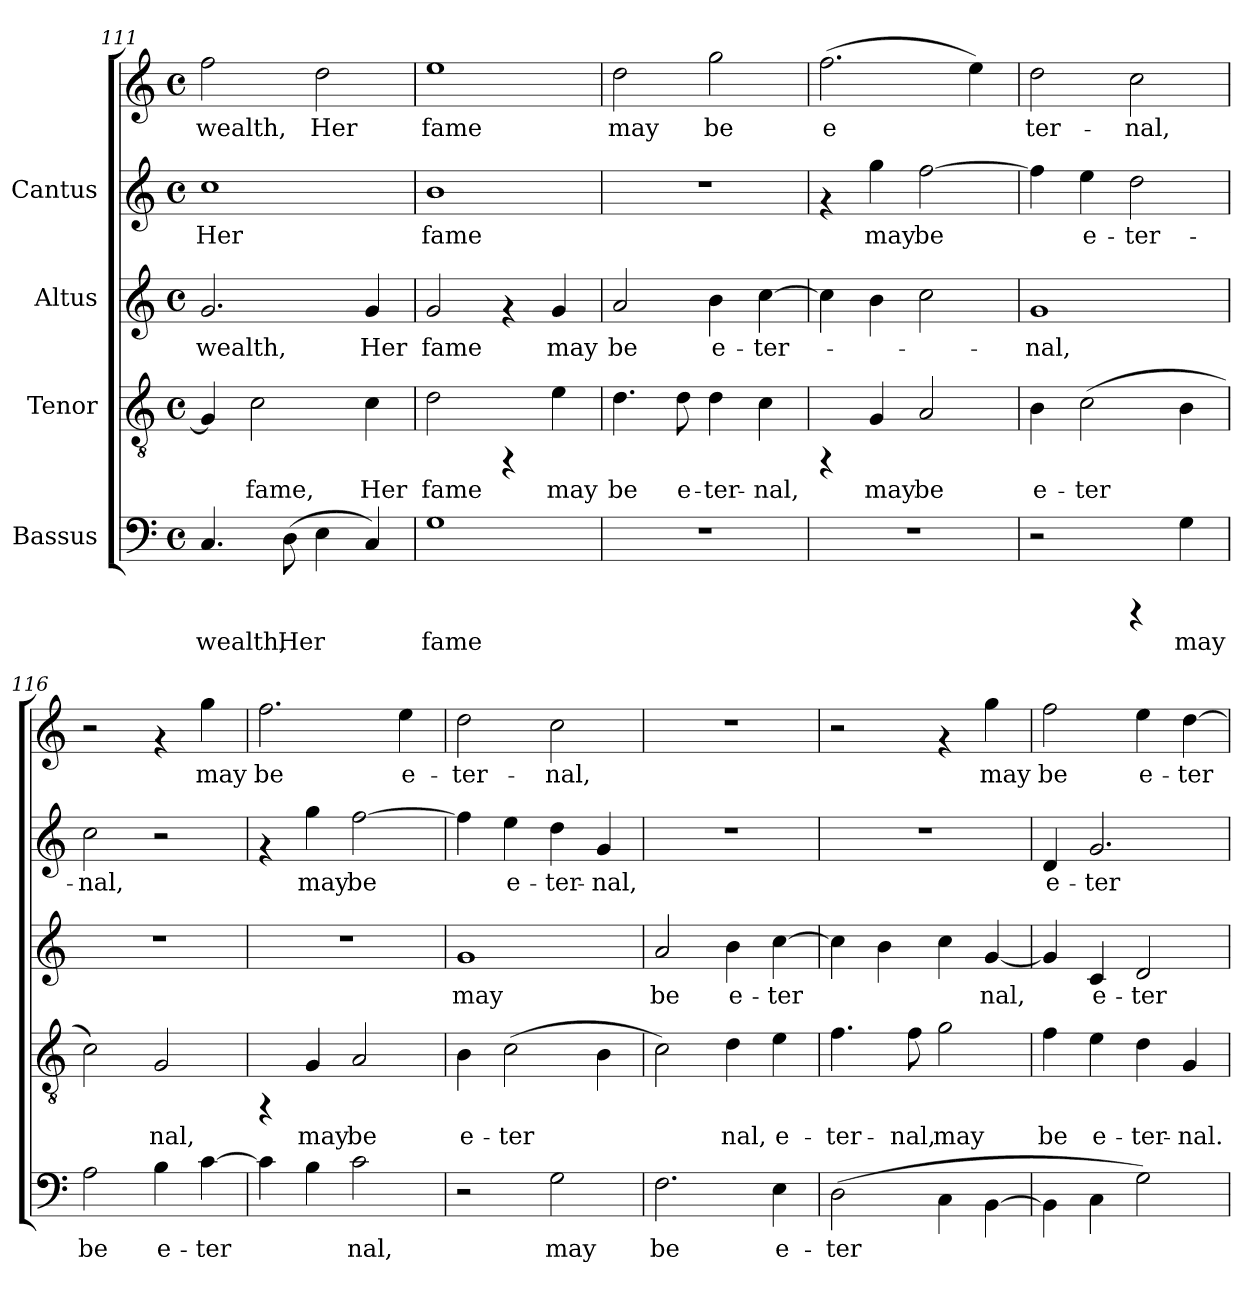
**kern	**text	**kern	**text	**kern	**text	**kern	**text	**kern	**text
*part4	*part4	*part3	*part3	*part2	*part2	*part1	*part1	*part1	*part1
*staff5	*staff5	*staff4	*staff4	*staff3	*staff3	*staff2	*staff2	*staff1	*staff1
*I"Bassus	*	*I"Tenor	*	*I"Altus	*	*I"Cantus	*	*	*
*clefF4	*	*clefGv2	*	*clefG2	*	*clefG2	*	*clefG2	*
*M4/4	*	*M4/4	*	*M4/4	*	*M4/4	*	*M4/4	*
*met(c)	*	*met(c)	*	*met(c)	*	*met(c)	*	*met(c)	*
=111	=111	=111	=111	=111	=111	=111	=111	=111	=111
!	!LO:LY:b:cj	!	!LO:LY:b:cj	!	!LO:LY:b:cj	!	!LO:LY:b:cj	!	!LO:LY:b:cj
4.C/	wealth,	4G/]	.	2.g/	wealth,	1cc	Her	2ff\	wealth,
!	!	!	!LO:LY:b:cj	!	!	!	!	!	!
.	.	2c\	fame,	.	.	.	.	.	.
!	!LO:LY:b:cj	!	!	!	!	!	!	!	!
(>8D\	Her	.	.	.	.	.	.	.	.
!	!LO:LY:b:cj	!	!	!	!	!	!	!	!LO:LY:b:cj
4E\	.	.	.	.	.	.	.	2dd\	Her
!	!LO:LY:b:cj	!	!LO:LY:b:cj	!	!LO:LY:b:cj	!	!	!	!
4C/)	.	4c\	Her	4g/	Her	.	.	.	.
=112	=112	=112	=112	=112	=112	=112	=112	=112	=112
!	!LO:LY:b:cj	!	!LO:LY:b:cj	!	!LO:LY:b:cj	!	!LO:LY:b:cj	!	!LO:LY:b:cj
1G	fame	2d\	fame	2g/	fame	1b	fame	1ee	fame
.	.	4rFF	.	4rf	.	.	.	.	.
!	!	!	!LO:LY:b:cj	!	!LO:LY:b:cj	!	!	!	!
.	.	4e\	may	4g/	may	.	.	.	.
=113	=113	=113	=113	=113	=113	=113	=113	=113	=113
!	!	!	!LO:LY:b:cj	!	!LO:LY:b:cj	!	!	!	!LO:LY:b:cj
1r	.	4.d\	be	2a/	be	1r	.	2dd\	may
!	!	!	!LO:LY:b:cj	!	!	!	!	!	!
.	.	8d\	e-	.	.	.	.	.	.
!	!	!	!LO:LY:b:cj	!	!LO:LY:b:cj	!	!	!	!LO:LY:b:cj
.	.	4d\	-ter-	4b\	e-	.	.	2gg\	be
!	!	!	!LO:LY:b:cj	!	!LO:LY:b:cj	!	!	!	!
.	.	4c\	-nal,	[>4cc\	-ter-	.	.	.	.
=114	=114	=114	=114	=114	=114	=114	=114	=114	=114
!	!	!	!	!	!	!	!	!	!LO:LY:b:cj
1r	.	4rFF	.	4cc\]	.	4rf	.	(>2.ff\	e-
!	!	!	!LO:LY:b:cj	!	!	!	!LO:LY:b:cj	!	!
.	.	4G/	may	4b\	.	4gg\	-may	.	.
!	!	!	!LO:LY:b:cj	!	!	!	!LO:LY:b:cj	!	!
.	.	2A/	be	2cc\	.	[>2ff\	be	.	.
!	!	!	!	!	!	!	!	!	!LO:LY:b:cj
.	.	.	.	.	.	.	.	4ee\)	--
!!LO:LB:g=z
=115	=115	=115	=115	=115	=115	=115	=115	=115	=115
!	!	!	!LO:LY:b:cj	!	!LO:LY:b:cj	!	!LO:LY:b:cj	!	!LO:LY:b:cj
2r	.	4B\	e-	1g	-nal,	4ff\]	.	2dd\	ter-
!	!	!	!LO:LY:b:cj	!	!	!	!LO:LY:b:cj	!	!
.	.	(>2c\	-ter-	.	.	4ee\	e-	.	.
!	!	!	!	!	!	!	!LO:LY:b:cj	!	!LO:LY:b:cj
4rCCC	.	.	.	.	.	2dd\	-ter-	2cc\	-nal,
!	!LO:LY:b:cj	!	!LO:LY:b:cj	!	!	!	!	!	!
4G\	may	4B\	--	.	.	.	.	.	.
=116	=116	=116	=116	=116	=116	=116	=116	=116	=116
!	!LO:LY:b:cj	!	!LO:LY:b:cj	!	!	!	!LO:LY:b:cj	!	!
2A\	be	2c\)	-	1r	.	2cc\	nal,	2r	.
!	!LO:LY:b:cj	!	!LO:LY:b:cj	!	!	!	!	!	!
4B\	e-	2G/	nal,	.	.	2r	.	4rf	.
!	!LO:LY:b:cj	!	!	!	!	!	!	!	!LO:LY:b:cj
[>4c\	-ter-	.	.	.	.	.	.	4gg\	-may
=117	=117	=117	=117	=117	=117	=117	=117	=117	=117
!	!LO:LY:b:cj	!	!	!	!	!	!	!	!LO:LY:b:cj
4c\]	-	4rFF	.	1r	.	4rf	.	2.ff\	be
!	!LO:LY:b:cj	!	!LO:LY:b:cj	!	!	!	!LO:LY:b:cj	!	!
4B\	.	4G/	may	.	.	4gg\	-may	.	.
!	!LO:LY:b:cj	!	!LO:LY:b:cj	!	!	!	!LO:LY:b:cj	!	!
2c\	nal,	2A/	be	.	.	[>2ff\	be	.	.
!	!	!	!	!	!	!	!	!	!LO:LY:b:cj
.	.	.	.	.	.	.	.	4ee\	e-
=118	=118	=118	=118	=118	=118	=118	=118	=118	=118
!	!	!	!LO:LY:b:cj	!	!LO:LY:b:cj	!	!LO:LY:b:cj	!	!LO:LY:b:cj
2r	.	4B\	e-	1g	may	4ff\]	.	2dd\	ter-
!	!	!	!LO:LY:b:cj	!	!	!	!LO:LY:b:cj	!	!
.	.	(>2c\	-ter-	.	.	4ee\	e-	.	.
!	!LO:LY:b:cj	!	!	!	!	!	!LO:LY:b:cj	!	!LO:LY:b:cj
2G\	may	.	.	.	.	4dd\	-ter-	2cc\	-nal,
!	!	!	!LO:LY:b:cj	!	!	!	!LO:LY:b:cj	!	!
.	.	4B\	--	.	.	4g/	-nal,	.	.
=119	=119	=119	=119	=119	=119	=119	=119	=119	=119
!	!LO:LY:b:cj	!	!LO:LY:b:cj	!	!LO:LY:b:cj	!	!	!	!
2.F\	be	2c\)	-	2a/	be	1r	.	1r	.
!	!	!	!LO:LY:b:cj	!	!LO:LY:b:cj	!	!	!	!
.	.	4d\	nal,	4b\	e-	.	.	.	.
!	!LO:LY:b:cj	!	!LO:LY:b:cj	!	!LO:LY:b:cj	!	!	!	!
4E\	e-	4e\	e-	[>4cc\	-ter-	.	.	.	.
=120	=120	=120	=120	=120	=120	=120	=120	=120	=120
!	!LO:LY:b:cj	!	!LO:LY:b:cj	!	!LO:LY:b:cj	!	!	!	!
(>2D\	-ter-	4.f\	-ter-	4cc\]	-	1r	.	2r	.
!	!	!	!	!	!LO:LY:b:cj	!	!	!	!
.	.	.	.	4b\	.	.	.	.	.
!	!	!	!LO:LY:b:cj	!	!	!	!	!	!
.	.	8f\	-nal,	.	.	.	.	.	.
!	!LO:LY:b:cj	!	!LO:LY:b:cj	!	!LO:LY:b:cj	!	!	!	!
4C\	--	2g\	may	4cc\	.	.	.	4rf	.
!	!LO:LY:b:cj	!	!	!	!LO:LY:b:cj	!	!	!	!LO:LY:b:cj
[>4BB\	--	.	.	[<4g/	nal,	.	.	4gg\	may
!!LO:LB:g=z
=121	=121	=121	=121	=121	=121	=121	=121	=121	=121
!	!	!	!LO:LY:b:cj	!	!LO:LY:b:cj	!	!LO:LY:b:cj	!	!LO:LY:b:cj
4BB\]	.	4f\	be	4g/]	.	4d/	-e-	2ff\	be
!	!	!	!LO:LY:b:cj	!	!LO:LY:b:cj	!	!LO:LY:b:cj	!	!
4C\	.	4e\	e-	4c/	e-	2.g/	-ter-	.	.
!	!	!	!LO:LY:b:cj	!	!LO:LY:b:cj	!	!	!	!LO:LY:b:cj
2G\)	.	4d\	-ter-	2d/	-ter-	.	.	4ee\	e-
!	!	!	!LO:LY:b:cj	!	!	!	!	!	!LO:LY:b:cj
.	.	4G/	-nal.	.	.	.	.	[>4dd\	-ter-
=	=	=	=	=	=	=	=	=	=
*-	*-	*-	*-	*-	*-	*-	*-	*-	*-
